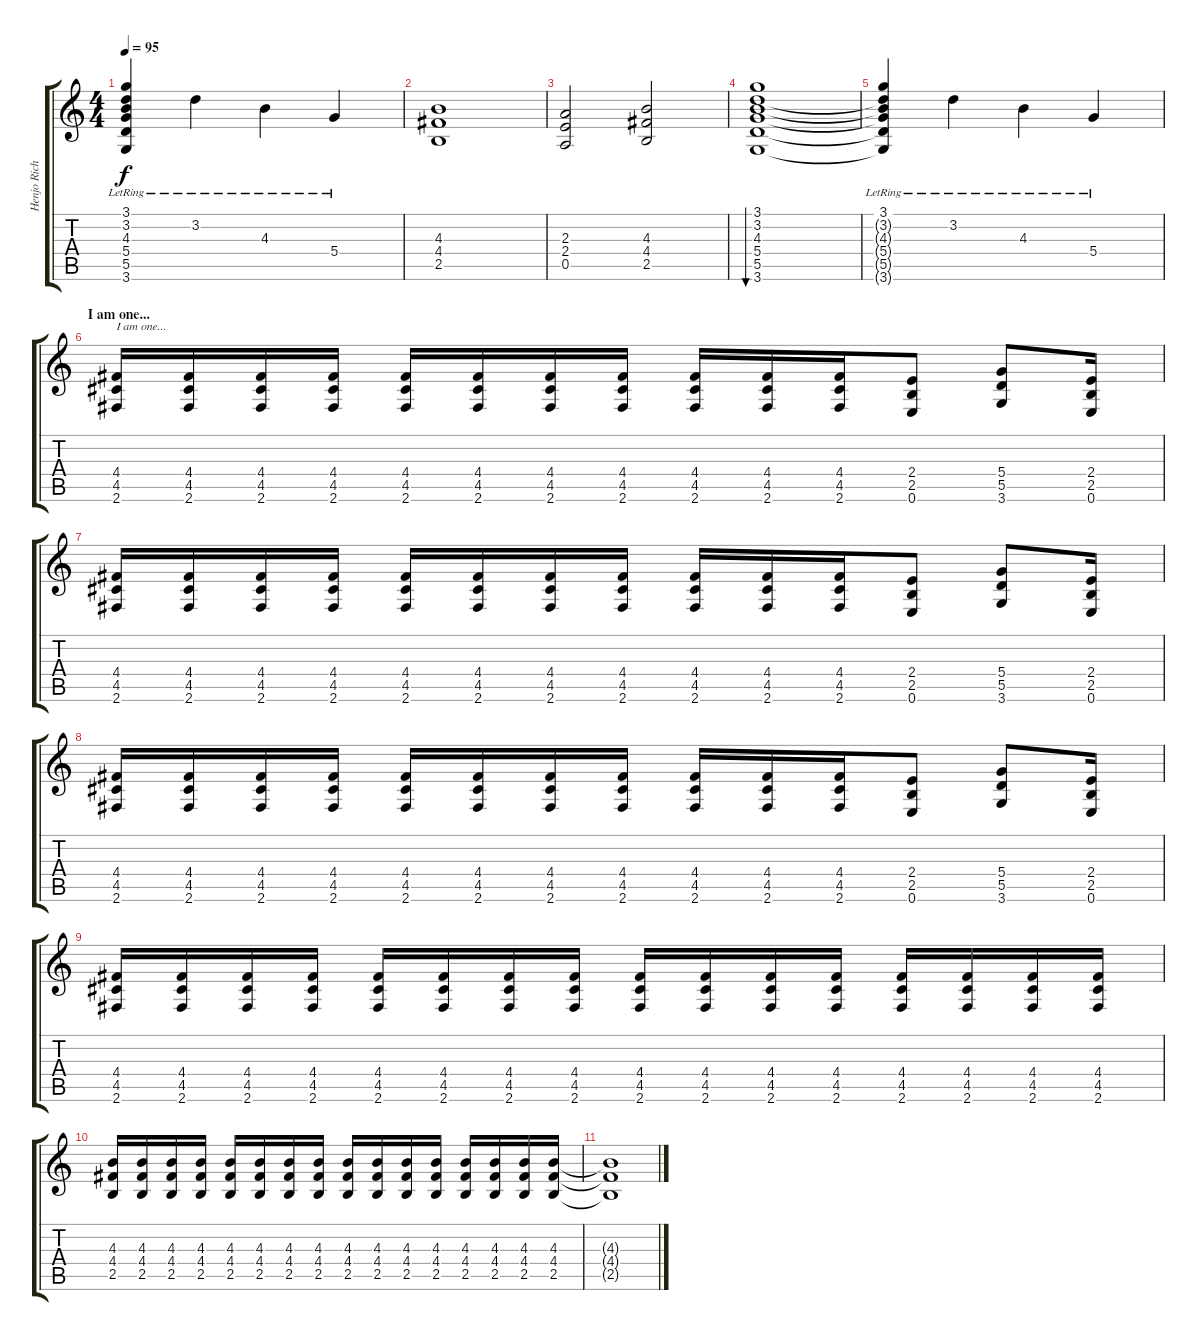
\track ("Henjo Richter [guitar]" "Henjo Rich") {instrument distortionguitar}
\staff {score tabs}
\tuning (E4 B3 G3 D3 A2 E2) {hide}
\ts (4 4)
\tempo 95
\clef g2
\ks c
(3.1{lr} 3.2{t} 4.3{t} 5.4{t} 5.5{t} 3.6{t}).4{dy f} 3.2{lr}.4 4.3{lr}.4 5.4{lr}.4 |
(4.3 4.4 2.5).1 |
(2.3 2.4 0.5).2 (4.3 4.4 2.5).2 |
(3.1 3.2 4.3 5.4 5.5 3.6).1{bu 240} |
(3.1{lr} 3.2{t} 4.3{t} 5.4{t} 5.5{t} 3.6{t}).4 3.2{lr}.4 4.3{lr}.4 5.4{lr}.4 |
\section ("" "I am one...")
(4.4 4.5 2.6).16{txt "I am one..."} (4.4 4.5 2.6).16 (4.4 4.5 2.6).16 (4.4 4.5 2.6).16 (4.4 4.5 2.6).16 (4.4 4.5 2.6).16 (4.4 4.5 2.6).16 (4.4 4.5 2.6).16 (4.4 4.5 2.6).16 (4.4 4.5 2.6).16 (4.4 4.5 2.6).16 (2.4 2.5 0.6).8 (5.4 5.5 3.6).8 (2.4 2.5 0.6).16 |
(4.4 4.5 2.6).16 (4.4 4.5 2.6).16 (4.4 4.5 2.6).16 (4.4 4.5 2.6).16 (4.4 4.5 2.6).16 (4.4 4.5 2.6).16 (4.4 4.5 2.6).16 (4.4 4.5 2.6).16 (4.4 4.5 2.6).16 (4.4 4.5 2.6).16 (4.4 4.5 2.6).16 (2.4 2.5 0.6).8 (5.4 5.5 3.6).8 (2.4 2.5 0.6).16 |
(4.4 4.5 2.6).16 (4.4 4.5 2.6).16 (4.4 4.5 2.6).16 (4.4 4.5 2.6).16 (4.4 4.5 2.6).16 (4.4 4.5 2.6).16 (4.4 4.5 2.6).16 (4.4 4.5 2.6).16 (4.4 4.5 2.6).16 (4.4 4.5 2.6).16 (4.4 4.5 2.6).16 (2.4 2.5 0.6).8 (5.4 5.5 3.6).8 (2.4 2.5 0.6).16 |
(4.4 4.5 2.6).16 (4.4 4.5 2.6).16 (4.4 4.5 2.6).16 (4.4 4.5 2.6).16 (4.4 4.5 2.6).16 (4.4 4.5 2.6).16 (4.4 4.5 2.6).16 (4.4 4.5 2.6).16 (4.4 4.5 2.6).16 (4.4 4.5 2.6).16 (4.4 4.5 2.6).16 (4.4 4.5 2.6).16 (4.4 4.5 2.6).16 (4.4 4.5 2.6).16 (4.4 4.5 2.6).16 (4.4 4.5 2.6).16 |
(4.3 4.4 2.5).16 (4.3 4.4 2.5).16 (4.3 4.4 2.5).16 (4.3 4.4 2.5).16 (4.3 4.4 2.5).16 (4.3 4.4 2.5).16 (4.3 4.4 2.5).16 (4.3 4.4 2.5).16 (4.3 4.4 2.5).16 (4.3 4.4 2.5).16 (4.3 4.4 2.5).16 (4.3 4.4 2.5).16 (4.3 4.4 2.5).16 (4.3 4.4 2.5).16 (4.3 4.4 2.5).16 (4.3 4.4 2.5).16 |
(4.3{t} 4.4{t} 2.5{t}).1
